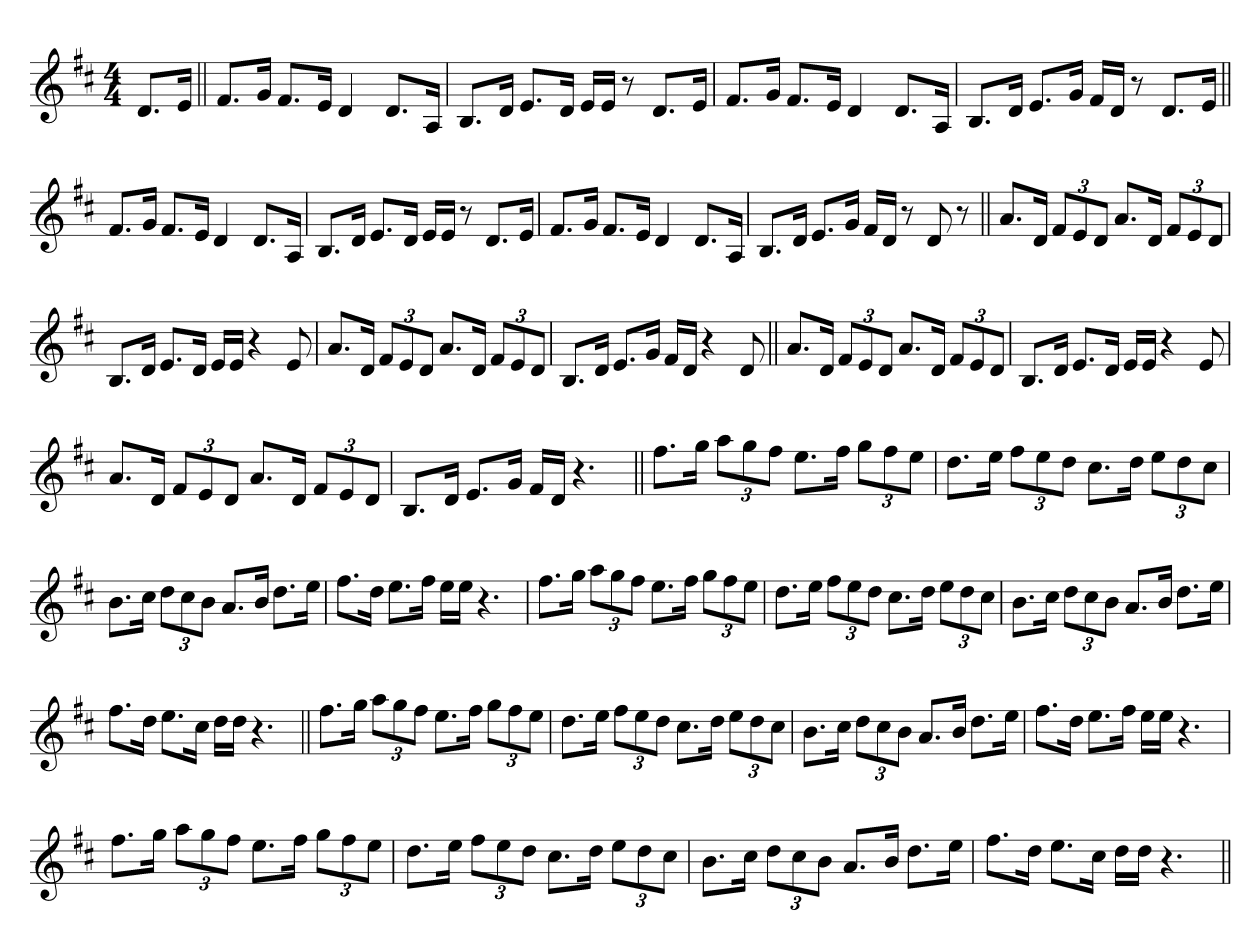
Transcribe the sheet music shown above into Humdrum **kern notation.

**kern
*part1
*staff1
*clefG2
*k[f#c#]
*D:
*M4/4
=1
8.dL
16eJk
=||
8.f#L
16gJk
8.f#L
16eJk
4d
8.dL
16AJk
=
8.BL
16dJk
8.eL
16dJk
16eLL
16eJJ
8r
8.dL
16eJk
=
8.f#L
16gJk
8.f#L
16eJk
4d
8.dL
16AJk
=
8.BL
16dJk
8.eL
16gJk
16f#LL
16dJJ
8r
8.dL
16eJk
=||
8.f#L
16gJk
8.f#L
16eJk
4d
8.dL
16AJk
=
8.BL
16dJk
8.eL
16dJk
16eLL
16eJJ
8r
8.dL
16eJk
=
8.f#L
16gJk
8.f#L
16eJk
4d
8.dL
16AJk
=
8.BL
16dJk
8.eL
16gJk
16f#LL
16dJJ
8r
8d
8r
=||
8.aL
16dJk
12f#L
12e
12dJ
8.aL
16dJk
12f#L
12e
12dJ
=
8.BL
16dJk
8.eL
16dJk
16eLL
16eJJ
4r
8e
=
8.aL
16dJk
12f#L
12e
12dJ
8.aL
16dJk
12f#L
12e
12dJ
=
8.BL
16dJk
8.eL
16gJk
16f#LL
16dJJ
4r
8d
=||
8.aL
16dJk
12f#L
12e
12dJ
8.aL
16dJk
12f#L
12e
12dJ
=
8.BL
16dJk
8.eL
16dJk
16eLL
16eJJ
4r
8e
=
8.aL
16dJk
12f#L
12e
12dJ
8.aL
16dJk
12f#L
12e
12dJ
=
8.BL
16dJk
8.eL
16gJk
16f#LL
16dJJ
4.r
=||
8.ff#L
16ggJk
12aaL
12gg
12ff#J
8.eeL
16ff#Jk
12ggL
12ff#
12eeJ
=
8.ddL
16eeJk
12ff#L
12ee
12ddJ
8.cc#L
16ddJk
12eeL
12dd
12cc#J
=
8.bL
16cc#Jk
12ddL
12cc#
12bJ
8.aL
16bJk
8.ddL
16eeJk
=
8.ff#L
16ddJk
8.eeL
16ff#Jk
16eeLL
16eeJJ
4.r
=
8.ff#L
16ggJk
12aaL
12gg
12ff#J
8.eeL
16ff#Jk
12ggL
12ff#
12eeJ
=
8.ddL
16eeJk
12ff#L
12ee
12ddJ
8.cc#L
16ddJk
12eeL
12dd
12cc#J
=
8.bL
16cc#Jk
12ddL
12cc#
12bJ
8.aL
16bJk
8.ddL
16eeJk
=
8.ff#L
16ddJk
8.eeL
16cc#Jk
16ddLL
16ddJJ
4.r
=||
8.ff#L
16ggJk
12aaL
12gg
12ff#J
8.eeL
16ff#Jk
12ggL
12ff#
12eeJ
=
8.ddL
16eeJk
12ff#L
12ee
12ddJ
8.cc#L
16ddJk
12eeL
12dd
12cc#J
=
8.bL
16cc#Jk
12ddL
12cc#
12bJ
8.aL
16bJk
8.ddL
16eeJk
=
8.ff#L
16ddJk
8.eeL
16ff#Jk
16eeLL
16eeJJ
4.r
=
8.ff#L
16ggJk
12aaL
12gg
12ff#J
8.eeL
16ff#Jk
12ggL
12ff#
12eeJ
=
8.ddL
16eeJk
12ff#L
12ee
12ddJ
8.cc#L
16ddJk
12eeL
12dd
12cc#J
=
8.bL
16cc#Jk
12ddL
12cc#
12bJ
8.aL
16bJk
8.ddL
16eeJk
=
8.ff#L
16ddJk
8.eeL
16cc#Jk
16ddLL
16ddJJ
4.r
=||
*-
